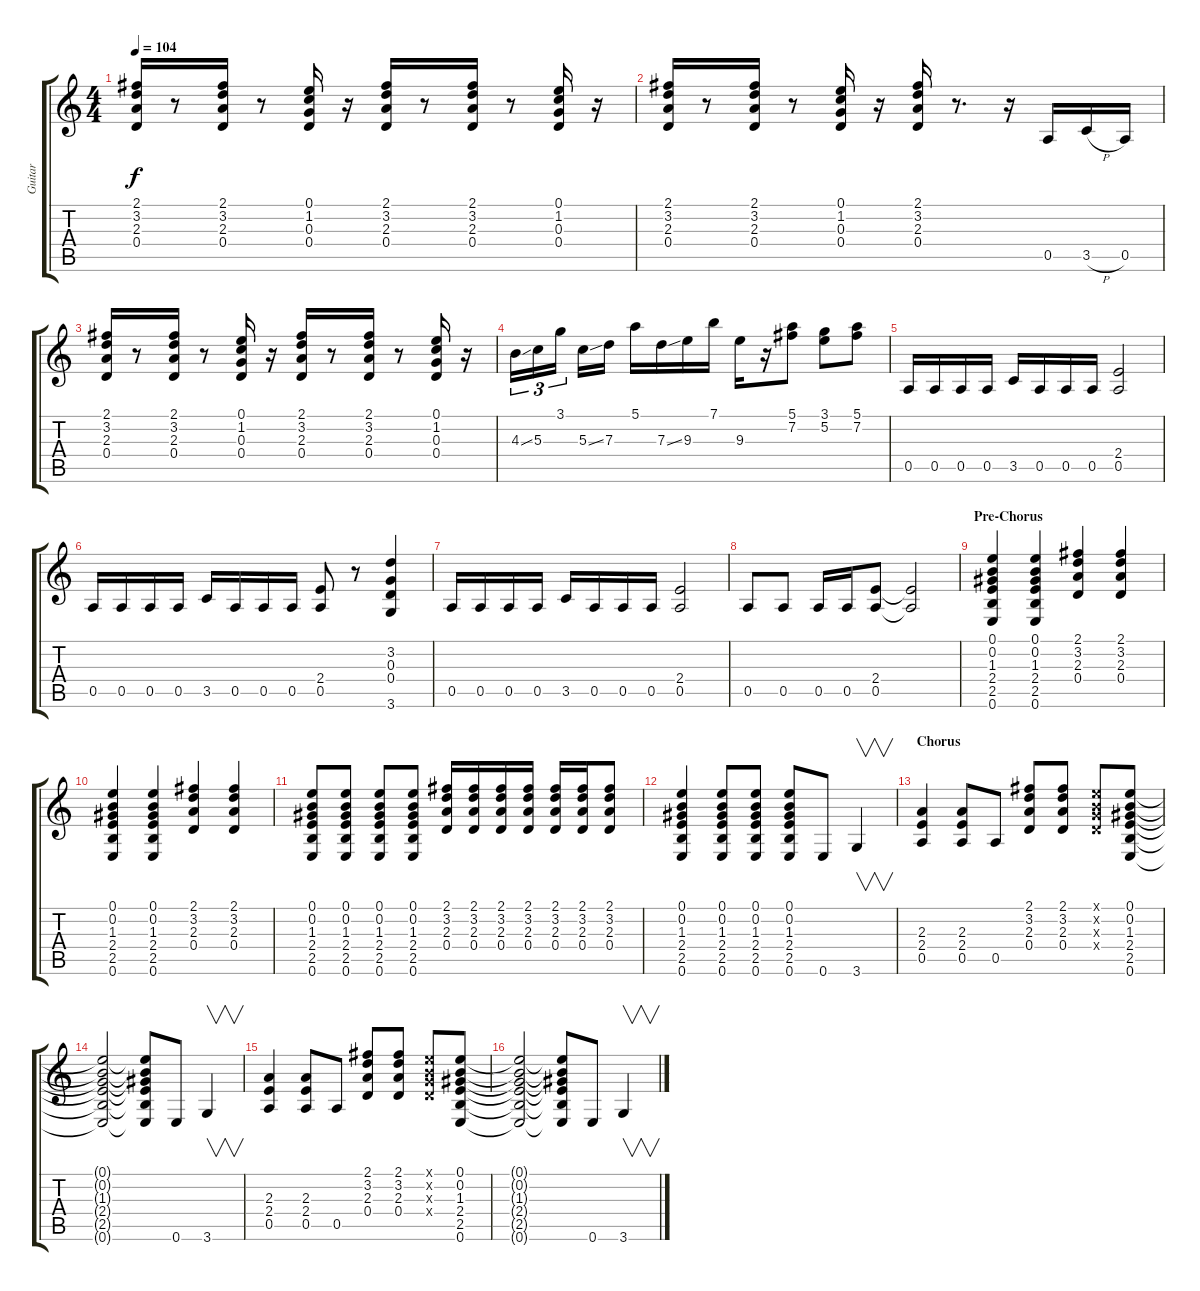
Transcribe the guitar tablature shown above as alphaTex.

\track ("Guitar" "Guitar") {instrument distortionguitar}
\staff {score tabs}
\tuning (E4 B3 G3 D3 A2 E2) {hide}
\ts (4 4)
\tempo 104
\clef g2
\ks c
(2.1 3.2 2.3 0.4).16{dy f} r.8 (2.1 3.2 2.3 0.4).16 r.8 (0.1 1.2 0.3 0.4).16 r.16 (2.1 3.2 2.3 0.4).16 r.8 (2.1 3.2 2.3 0.4).16 r.8 (0.1 1.2 0.3 0.4).16 r.16 |
(2.1 3.2 2.3 0.4).16 r.8 (2.1 3.2 2.3 0.4).16 r.8 (0.1 1.2 0.3 0.4).16 r.16 (2.1 3.2 2.3 0.4).16 r.8{d} r.16 0.5.16 3.5{h}.16 0.5.16 |
(2.1 3.2 2.3 0.4).16 r.8 (2.1 3.2 2.3 0.4).16 r.8 (0.1 1.2 0.3 0.4).16 r.16 (2.1 3.2 2.3 0.4).16 r.8 (2.1 3.2 2.3 0.4).16 r.8 (0.1 1.2 0.3 0.4).16 r.16 |
4.3{ss}.16{tu (3 2)} 5.3.16{tu (3 2)} 3.1.16{tu (3 2)} 5.3{ss}.16 7.3.16 5.1.16 7.3{ss}.16 9.3.16 7.1.16 9.3.16 r.16 (5.1 7.2).8 (3.1 5.2).8 (5.1 7.2).8 |
0.5.16 0.5.16 0.5.16 0.5.16 3.5.16 0.5.16 0.5.16 0.5.16 (2.4 0.5).2 |
0.5.16 0.5.16 0.5.16 0.5.16 3.5.16 0.5.16 0.5.16 0.5.16 (2.4 0.5).8 r.8 (3.2 0.3 0.4 3.6).4 |
0.5.16 0.5.16 0.5.16 0.5.16 3.5.16 0.5.16 0.5.16 0.5.16 (2.4 0.5).2 |
0.5.8 0.5.8 0.5.16 0.5.16 (2.4 0.5).8 (2.4{t} 0.5{t}).2 |
\section ("" "Pre-Chorus")
(0.1 0.2 1.3 2.4 2.5 0.6).4 (0.1 0.2 1.3 2.4 2.5 0.6).4 (2.1 3.2 2.3 0.4).4 (2.1 3.2 2.3 0.4).4 |
(0.1 0.2 1.3 2.4 2.5 0.6).4 (0.1 0.2 1.3 2.4 2.5 0.6).4 (2.1 3.2 2.3 0.4).4 (2.1 3.2 2.3 0.4).4 |
(0.1 0.2 1.3 2.4 2.5 0.6).8 (0.1 0.2 1.3 2.4 2.5 0.6).8 (0.1 0.2 1.3 2.4 2.5 0.6).8 (0.1 0.2 1.3 2.4 2.5 0.6).8 (2.1 3.2 2.3 0.4).16 (2.1 3.2 2.3 0.4).16 (2.1 3.2 2.3 0.4).16 (2.1 3.2 2.3 0.4).16 (2.1 3.2 2.3 0.4).16 (2.1 3.2 2.3 0.4).16 (2.1 3.2 2.3 0.4).8 |
(0.1 0.2 1.3 2.4 2.5 0.6).4 (0.1 0.2 1.3 2.4 2.5 0.6).8 (0.1 0.2 1.3 2.4 2.5 0.6).8 (0.1 0.2 1.3 2.4 2.5 0.6).8 0.6.8 3.6.4{v} |
\section ("" "Chorus")
(2.3 2.4 0.5).4 (2.3 2.4 0.5).8 0.5.8 (2.1 3.2 2.3 0.4).8 (2.1 3.2 2.3 0.4).8 (0.1{x} 0.2{x} 0.3{x} 0.4{x}).8 (0.1 0.2 1.3 2.4 2.5 0.6).8 |
(0.1{t} 0.2{t} 1.3{t} 2.4{t} 2.5{t} 0.6{t}).2 (0.1{t} 0.2{t} 1.3{t} 2.4{t} 2.5{t} 0.6{t}).8 0.6.8 3.6.4{v} |
(2.3 2.4 0.5).4 (2.3 2.4 0.5).8 0.5.8 (2.1 3.2 2.3 0.4).8 (2.1 3.2 2.3 0.4).8 (0.1{x} 0.2{x} 0.3{x} 0.4{x}).8 (0.1 0.2 1.3 2.4 2.5 0.6).8 |
(0.1{t} 0.2{t} 1.3{t} 2.4{t} 2.5{t} 0.6{t}).2 (0.1{t} 0.2{t} 1.3{t} 2.4{t} 2.5{t} 0.6{t}).8 0.6.8 3.6.4{v}
